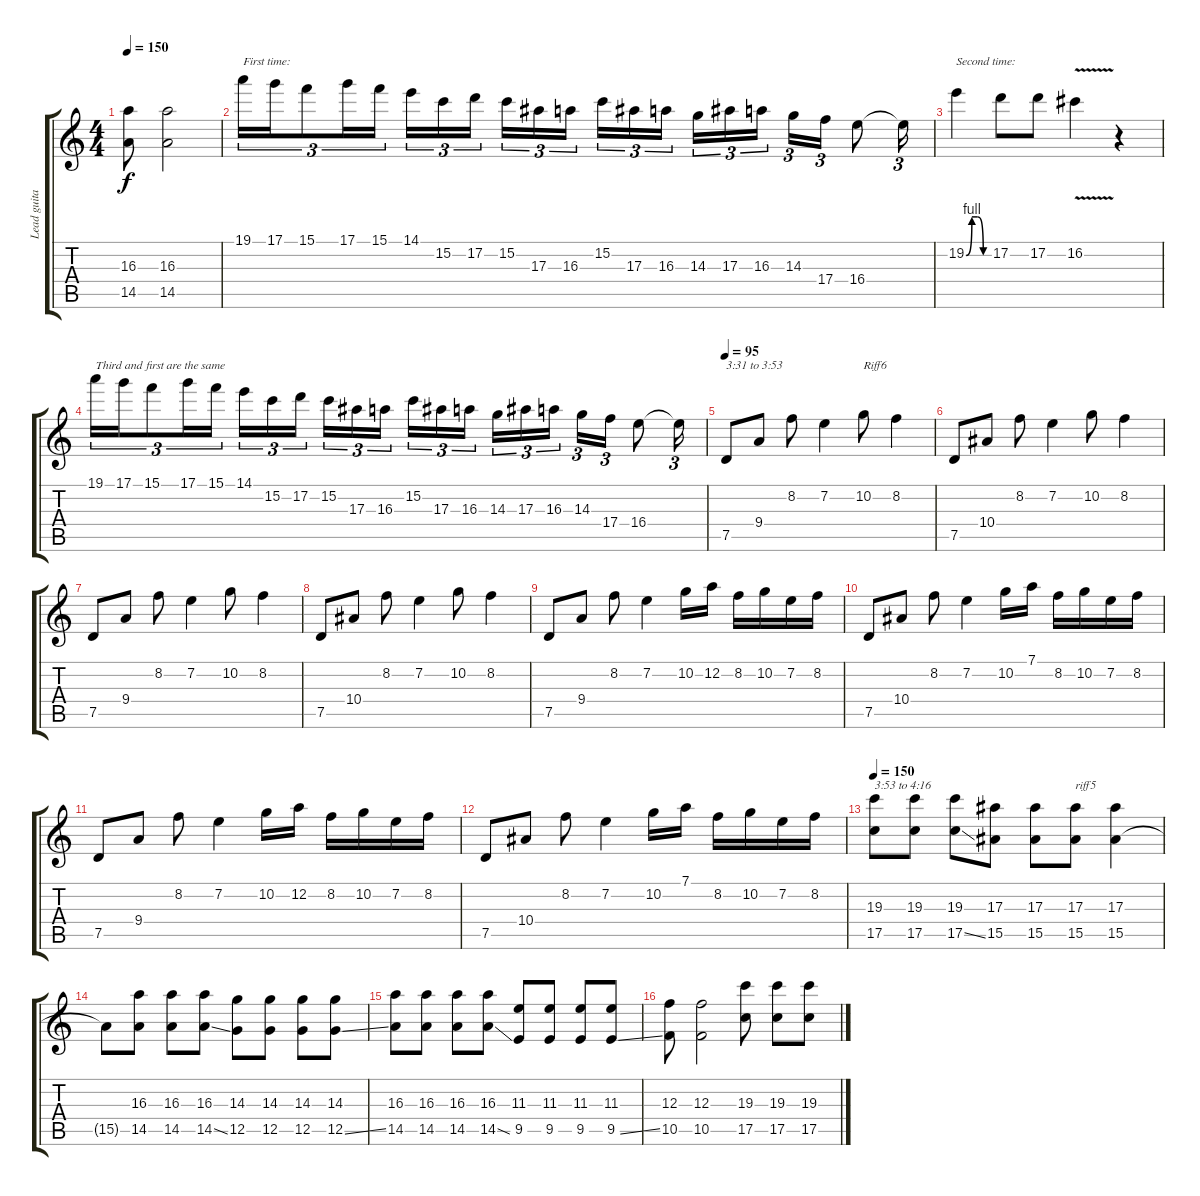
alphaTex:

\track ("Lead guitar" "Lead guita") {instrument distortionguitar}
\staff {score tabs}
\tuning (D4 A3 F3 C3 G2 D2) {hide}
\ts (4 4)
\tempo 150
\clef g2
\ks c
(16.3 14.5).8{dy f} (16.3 14.5).2 |
19.1.16{tu (3 2) txt "First time:"} 17.1.16{tu (3 2)} 15.1.8{tu (3 2)} 17.1.16{tu (3 2)} 15.1.16{tu (3 2)} 14.1.16{tu (3 2)} 15.2.16{tu (3 2)} 17.2.16{tu (3 2)} 15.2.16{tu (3 2)} 17.3.16{tu (3 2)} 16.3.16{tu (3 2)} 15.2.16{tu (3 2)} 17.3.16{tu (3 2)} 16.3.16{tu (3 2)} 14.3.16{tu (3 2)} 17.3.16{tu (3 2)} 16.3.16{tu (3 2)} 14.3.16{tu (3 2)} 17.4.16{tu (3 2)} 16.4.8 16.4{t}.16{tu (3 2)} |
19.2{be (custom 0 0 15 4 30 4 45 0 60 0)}.4{txt "Second time:"} 17.2.8 17.2.8 16.2{v}.4 r.4 |
19.1.16{tu (3 2) txt "Third and first are the same"} 17.1.16{tu (3 2)} 15.1.8{tu (3 2)} 17.1.16{tu (3 2)} 15.1.16{tu (3 2)} 14.1.16{tu (3 2)} 15.2.16{tu (3 2)} 17.2.16{tu (3 2)} 15.2.16{tu (3 2)} 17.3.16{tu (3 2)} 16.3.16{tu (3 2)} 15.2.16{tu (3 2)} 17.3.16{tu (3 2)} 16.3.16{tu (3 2)} 14.3.16{tu (3 2)} 17.3.16{tu (3 2)} 16.3.16{tu (3 2)} 14.3.16{tu (3 2)} 17.4.16{tu (3 2)} 16.4.8 16.4{t}.16{tu (3 2)} |
\tempo 95
7.5.8{txt "3:31 to 3:53"} 9.4.8 8.2.8 7.2.4 10.2.8{txt "Riff6"} 8.2.4 |
7.5.8 10.4.8 8.2.8 7.2.4 10.2.8 8.2.4 |
7.5.8 9.4.8 8.2.8 7.2.4 10.2.8 8.2.4 |
7.5.8 10.4.8 8.2.8 7.2.4 10.2.8 8.2.4 |
7.5.8 9.4.8 8.2.8 7.2.4 10.2.16 12.2.16 8.2.16 10.2.16 7.2.16 8.2.16 |
7.5.8 10.4.8 8.2.8 7.2.4 10.2.16 7.1.16 8.2.16 10.2.16 7.2.16 8.2.16 |
7.5.8 9.4.8 8.2.8 7.2.4 10.2.16 12.2.16 8.2.16 10.2.16 7.2.16 8.2.16 |
7.5.8 10.4.8 8.2.8 7.2.4 10.2.16 7.1.16 8.2.16 10.2.16 7.2.16 8.2.16 |
\tempo 150
(19.3 17.5).8{txt "3:53 to 4:16"} (19.3 17.5).8 (19.3 17.5{ss}).8 (17.3 15.5).8 (17.3 15.5).8 (17.3 15.5).8{txt "riff5"} (17.3 15.5).4 |
15.5{t}.8 (16.3 14.5).8 (16.3 14.5).8 (16.3 14.5{ss}).8 (14.3 12.5).8 (14.3 12.5).8 (14.3 12.5).8 (14.3 12.5{ss}).8 |
(16.3 14.5).8 (16.3 14.5).8 (16.3 14.5).8 (16.3 14.5{ss}).8 (11.3 9.5).8 (11.3 9.5).8 (11.3 9.5).8 (11.3 9.5{ss}).8 |
(12.3 10.5).8 (12.3 10.5).2 (19.3 17.5).8 (19.3 17.5).8 (19.3 17.5{ss}).8
